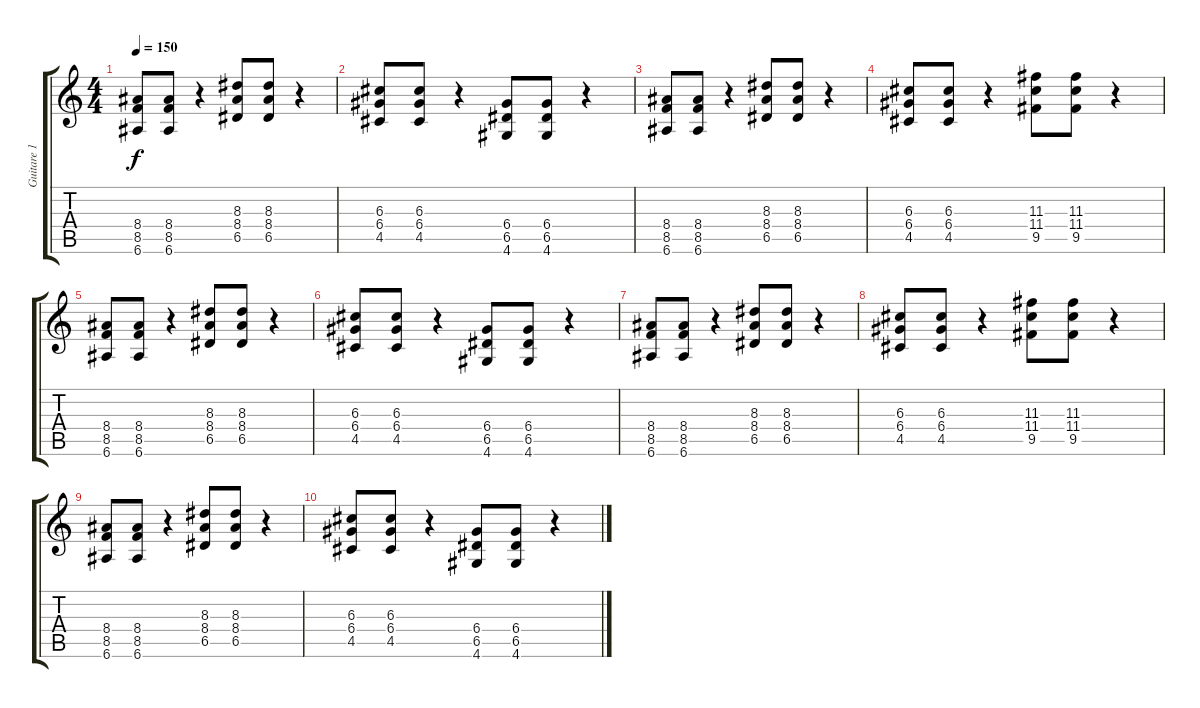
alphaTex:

\track ("Guitare 1" "Guitare 1") {instrument overdrivenguitar}
\staff {score tabs}
\tuning (E4 B3 G3 D3 A2 E2) {hide}
\ts (4 4)
\tempo 150
\clef g2
\ks c
(8.4 8.5 6.6).8{dy f} (8.4 8.5 6.6).8 r.4 (8.3 8.4 6.5).8 (8.3 8.4 6.5).8 r.4 |
(6.3 6.4 4.5).8 (6.3 6.4 4.5).8 r.4 (6.4 6.5 4.6).8 (6.4 6.5 4.6).8 r.4 |
(8.4 8.5 6.6).8 (8.4 8.5 6.6).8 r.4 (8.3 8.4 6.5).8 (8.3 8.4 6.5).8 r.4 |
(6.3 6.4 4.5).8 (6.3 6.4 4.5).8 r.4 (11.3 11.4 9.5).8 (11.3 11.4 9.5).8 r.4 |
(8.4 8.5 6.6).8 (8.4 8.5 6.6).8 r.4 (8.3 8.4 6.5).8 (8.3 8.4 6.5).8 r.4 |
(6.3 6.4 4.5).8 (6.3 6.4 4.5).8 r.4 (6.4 6.5 4.6).8 (6.4 6.5 4.6).8 r.4 |
(8.4 8.5 6.6).8 (8.4 8.5 6.6).8 r.4 (8.3 8.4 6.5).8 (8.3 8.4 6.5).8 r.4 |
(6.3 6.4 4.5).8 (6.3 6.4 4.5).8 r.4 (11.3 11.4 9.5).8 (11.3 11.4 9.5).8 r.4 |
(8.4 8.5 6.6).8 (8.4 8.5 6.6).8 r.4 (8.3 8.4 6.5).8 (8.3 8.4 6.5).8 r.4 |
(6.3 6.4 4.5).8 (6.3 6.4 4.5).8 r.4 (6.4 6.5 4.6).8 (6.4 6.5 4.6).8 r.4
